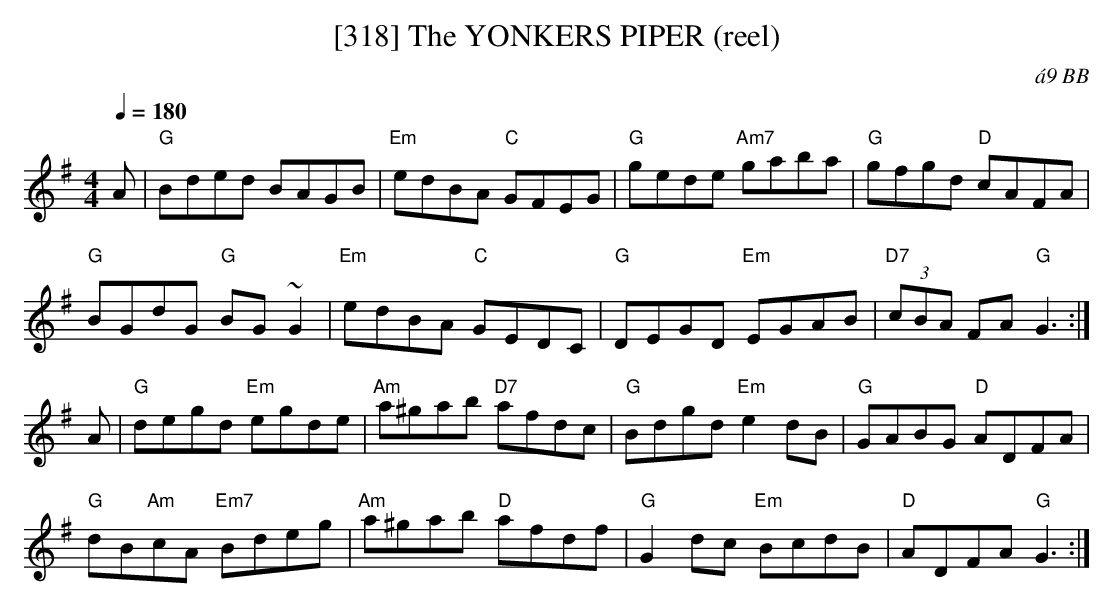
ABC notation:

X:1
T:[318] The YONKERS PIPER (reel)
C:\'a9 BB
Q:1/4=180
M:4/4
L:1/8
K:G
A|"G"Bded BAGB|"Em"edBA "C"GFEG|"G"gede "Am7"gaba|"G"gfgd "D"cAFA|
"G"BGdG "G"BG~G2|"Em"edBA "C"GEDC|"G"DEGD "Em"EGAB|"D7"(3cBA FA "G"G3 :|
A|"G"degd "Em"egde|"Am"a^gab "D7"afdc|"G"Bdgd "Em"e2 dB|"G"GABG "D"ADFA|
"G"dB"Am"cA "Em7"Bdeg|"Am"a^gab "D"afdf|"G"G2dc "Em"BcdB|"D"ADFA "G"G3 :|
